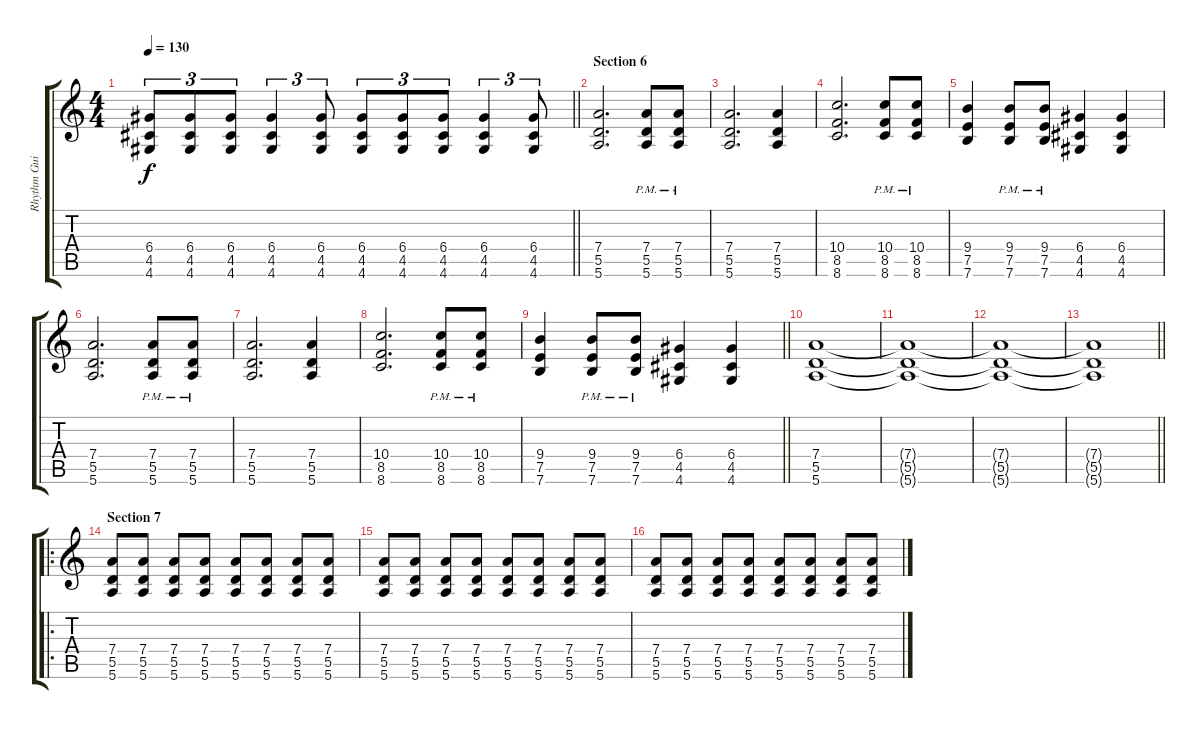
\track ("Rhythm Guitar" "Rhythm Gui") {instrument distortionguitar}
\staff {score tabs}
\tuning (E4 B3 G3 D3 A2 E2) {hide}
\ts (4 4)
\tempo 130
\clef g2
\barLineRight lightlight
\ks c
(6.4 4.5 4.6).8{tu (3 2) dy f} (6.4 4.5 4.6).8{tu (3 2)} (6.4 4.5 4.6).8{tu (3 2)} (6.4 4.5 4.6).4{tu (3 2)} (6.4 4.5 4.6).8{tu (3 2)} (6.4 4.5 4.6).8{tu (3 2)} (6.4 4.5 4.6).8{tu (3 2)} (6.4 4.5 4.6).8{tu (3 2)} (6.4 4.5 4.6).4{tu (3 2)} (6.4 4.5 4.6).8{tu (3 2)} |
\section ("" "Section 6")
(7.4 5.5 5.6).2{d} (7.4{pm} 5.5{pm} 5.6{pm}).8 (7.4{pm} 5.5{pm} 5.6{pm}).8 |
(7.4 5.5 5.6).2{d} (7.4 5.5 5.6).4 |
(10.4 8.5 8.6).2{d} (10.4{pm} 8.5{pm} 8.6{pm}).8 (10.4{pm} 8.5{pm} 8.6{pm}).8 |
(9.4 7.5 7.6).4 (9.4{pm} 7.5{pm} 7.6{pm}).8 (9.4{pm} 7.5{pm} 7.6{pm}).8 (6.4 4.5 4.6).4 (6.4 4.5 4.6).4 |
(7.4 5.5 5.6).2{d} (7.4{pm} 5.5{pm} 5.6{pm}).8 (7.4{pm} 5.5{pm} 5.6{pm}).8 |
(7.4 5.5 5.6).2{d} (7.4 5.5 5.6).4 |
(10.4 8.5 8.6).2{d} (10.4{pm} 8.5{pm} 8.6{pm}).8 (10.4{pm} 8.5{pm} 8.6{pm}).8 |
\barLineRight lightlight
(9.4 7.5 7.6).4 (9.4{pm} 7.5{pm} 7.6{pm}).8 (9.4{pm} 7.5{pm} 7.6{pm}).8 (6.4 4.5 4.6).4 (6.4 4.5 4.6).4 |
(7.4 5.5 5.6).1 |
(7.4{t} 5.5{t} 5.6{t}).1 |
(7.4{t} 5.5{t} 5.6{t}).1 |
\barLineRight lightlight
(7.4{t} 5.5{t} 5.6{t}).1 |
\ro
\section ("" "Section 7")
(7.4 5.5 5.6).8 (7.4 5.5 5.6).8 (7.4 5.5 5.6).8 (7.4 5.5 5.6).8 (7.4 5.5 5.6).8 (7.4 5.5 5.6).8 (7.4 5.5 5.6).8 (7.4 5.5 5.6).8 |
(7.4 5.5 5.6).8 (7.4 5.5 5.6).8 (7.4 5.5 5.6).8 (7.4 5.5 5.6).8 (7.4 5.5 5.6).8 (7.4 5.5 5.6).8 (7.4 5.5 5.6).8 (7.4 5.5 5.6).8 |
(7.4 5.5 5.6).8 (7.4 5.5 5.6).8 (7.4 5.5 5.6).8 (7.4 5.5 5.6).8 (7.4 5.5 5.6).8 (7.4 5.5 5.6).8 (7.4 5.5 5.6).8 (7.4 5.5 5.6).8
